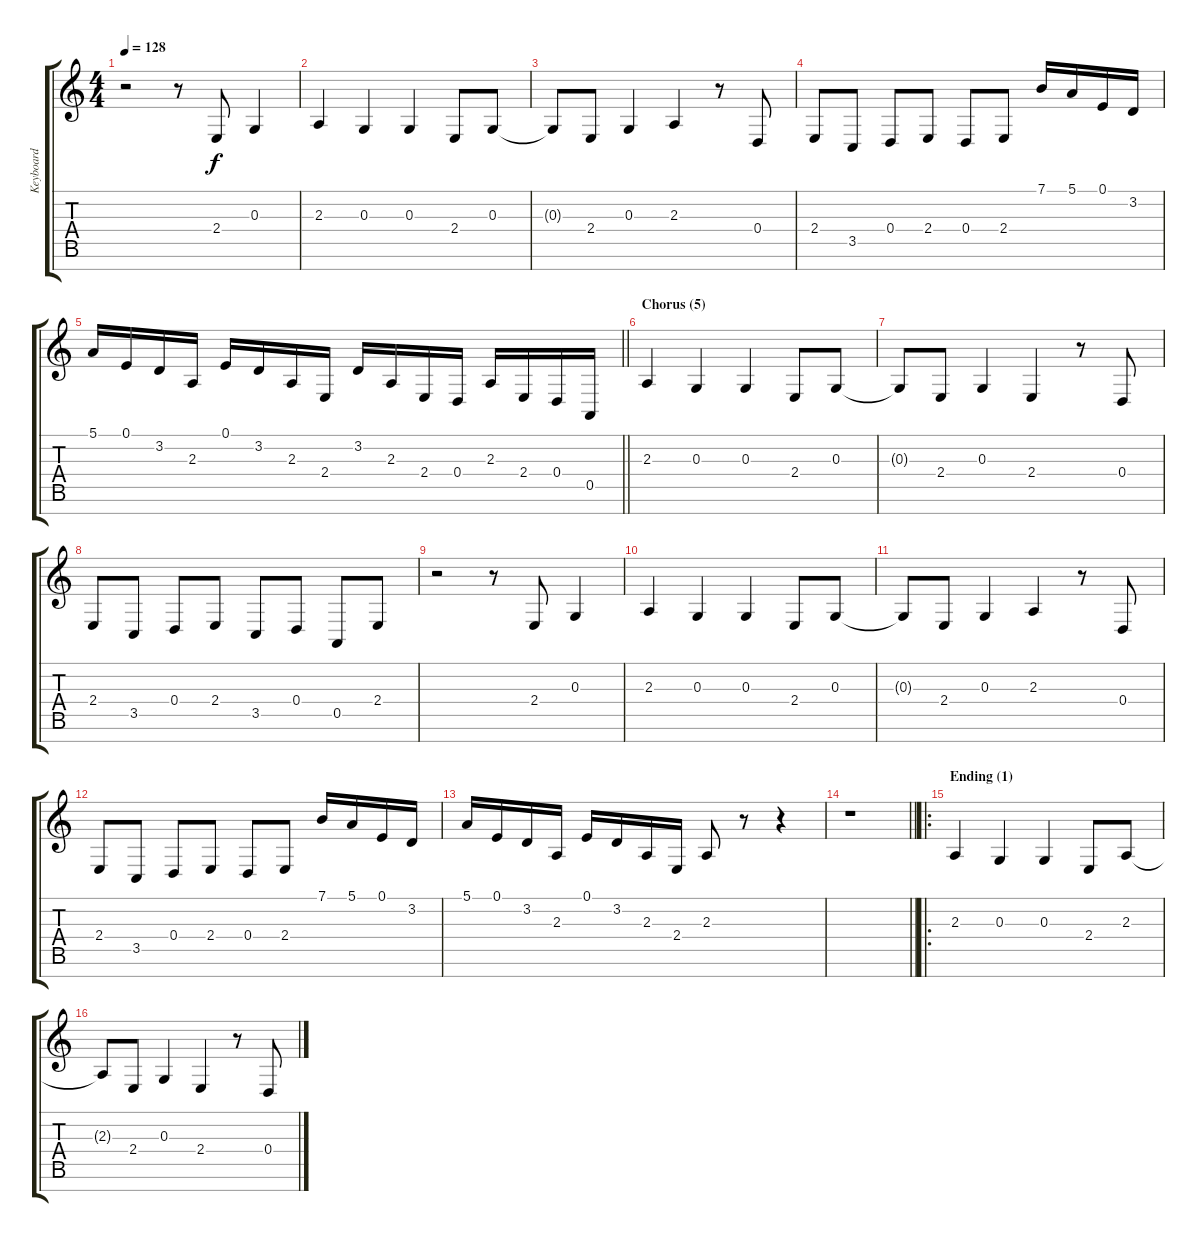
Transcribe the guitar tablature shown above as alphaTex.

\track ("Keyboard" "Keyboard") {instrument pad1newage}
\staff {score tabs}
\tuning (E4 B3 G3 D3 A2 E2 B1) {hide}
\ts (4 4)
\tempo 128
\clef g2
\ks aminor
r.2{dy f} r.8 2.4.8 0.3.4 |
2.3.4 0.3.4 0.3.4 2.4.8 0.3.8 |
0.3{t}.8 2.4.8 0.3.4 2.3.4 r.8 0.4.8 |
2.4.8 3.5.8 0.4.8 2.4.8 0.4.8 2.4.8 7.1.16 5.1.16 0.1.16 3.2.16 |
\barLineRight lightlight
5.1.16 0.1.16 3.2.16 2.3.16 0.1.16 3.2.16 2.3.16 2.4.16 3.2.16 2.3.16 2.4.16 0.4.16 2.3.16 2.4.16 0.4.16 0.5.16 |
\section ("" "Chorus (5)")
2.3.4 0.3.4 0.3.4 2.4.8 0.3.8 |
0.3{t}.8 2.4.8 0.3.4 2.4.4 r.8 0.4.8 |
2.4.8 3.5.8 0.4.8 2.4.8 3.5.8 0.4.8 0.5.8 2.4.8 |
r.2 r.8 2.4.8 0.3.4 |
2.3.4 0.3.4 0.3.4 2.4.8 0.3.8 |
0.3{t}.8 2.4.8 0.3.4 2.3.4 r.8 0.4.8 |
2.4.8 3.5.8 0.4.8 2.4.8 0.4.8 2.4.8 7.1.16 5.1.16 0.1.16 3.2.16 |
5.1.16 0.1.16 3.2.16 2.3.16 0.1.16 3.2.16 2.3.16 2.4.16 2.3.8 r.8 r.4 |
\barLineRight lightlight
r.1 |
\ro
\section ("" "Ending (1)")
2.3.4{instrument synthbrass1} 0.3.4 0.3.4 2.4.8 2.3.8 |
2.3{t}.8 2.4.8 0.3.4 2.4.4 r.8 0.4.8
